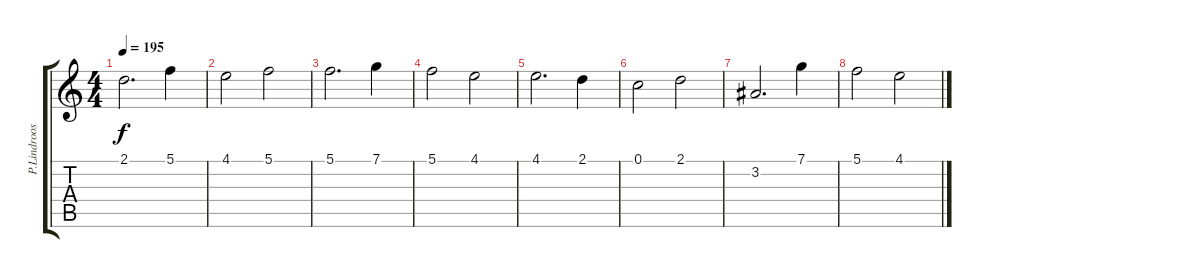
\track ("P.Lindroos solo" "P.Lindroos") {instrument distortionguitar}
\staff {score tabs}
\tuning (C4 G3 Eb3 Bb2 F2 C2) {hide}
\ts (4 4)
\tempo 195
\clef g2
\ks c
2.1.2{d dy f} 5.1.4 |
4.1.2 5.1.2 |
5.1.2{d} 7.1.4 |
5.1.2 4.1.2 |
4.1.2{d} 2.1.4 |
0.1.2 2.1.2 |
3.2.2{d} 7.1.4 |
5.1.2 4.1.2
